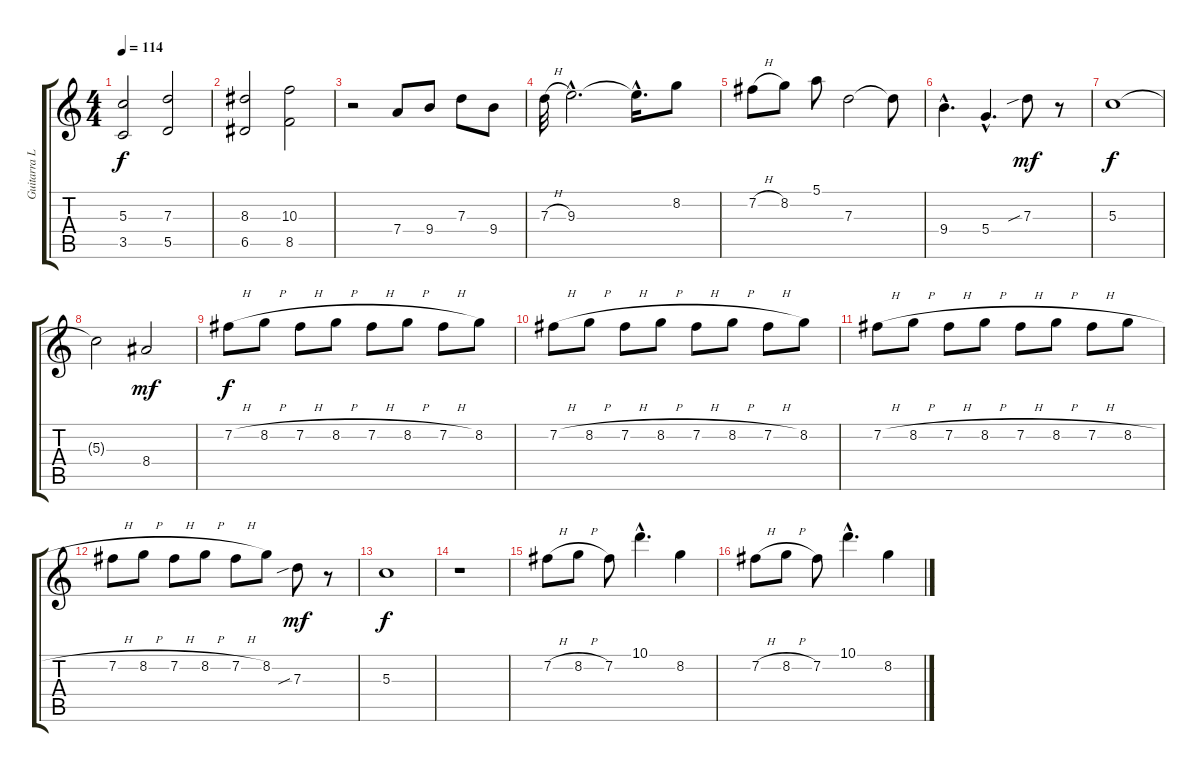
\track ("Guitarra Lider" "Guitarra L") {instrument electricguitarclean}
\staff {score tabs}
\tuning (E4 B3 G3 D3 A2 E2) {hide}
\ts (4 4)
\tempo 114
\clef g2
\ks c
(5.3 3.5).2{dy f volume 11 balance 0 instrument distortionguitar} (7.3 5.5).2 |
(8.3 6.5).2 (10.3 8.5).2 |
r.2{volume 15 balance 8 instrument distortionguitar} 7.4.8 9.4.8 7.3.8 9.4.8 |
7.3{h}.32 9.3{hac}.2{d} 9.3{hac t}.16{d} 8.2.8 |
7.2{h}.8 8.2.8 5.1.8 7.3.2 7.3{t}.8 |
9.4{hac}.4{d} 5.4{hac}.4{d} 7.3{sib}.8{dy mf} r.8 |
5.3.1{dy f volume 12} |
5.3{t}.2 8.4.2{dy mf volume 13 balance 8 instrument distortionguitar} |
7.2{h}.8{dy f volume 13 instrument distortionguitar} 8.2{h}.8{volume 13} 7.2{h}.8{volume 10} 8.2{h}.8 7.2{h}.8 8.2{h}.8 7.2{h}.8 8.2.8 |
7.2{h}.8{volume 13 instrument distortionguitar} 8.2{h}.8{volume 13} 7.2{h}.8{volume 10} 8.2{h}.8 7.2{h}.8 8.2{h}.8 7.2{h}.8 8.2.8 |
7.2{h}.8{volume 13 instrument distortionguitar} 8.2{h}.8{volume 13} 7.2{h}.8{volume 10} 8.2{h}.8 7.2{h}.8 8.2{h}.8 7.2{h}.8 8.2{h}.8 |
7.2{h}.8{volume 13 instrument distortionguitar} 8.2{h}.8{volume 13} 7.2{h}.8{volume 12} 8.2{h}.8 7.2{h}.8 8.2.8 7.3{sib}.8{dy mf volume 15 instrument distortionguitar} r.8 |
5.3.1{dy f} |
r.1 |
7.2{h}.8{volume 13 instrument distortionguitar} 8.2{h}.8 7.2.8 10.1{hac}.4{d} 8.2.4 |
7.2{h}.8 8.2{h}.8 7.2.8 10.1{hac}.4{d} 8.2.4
